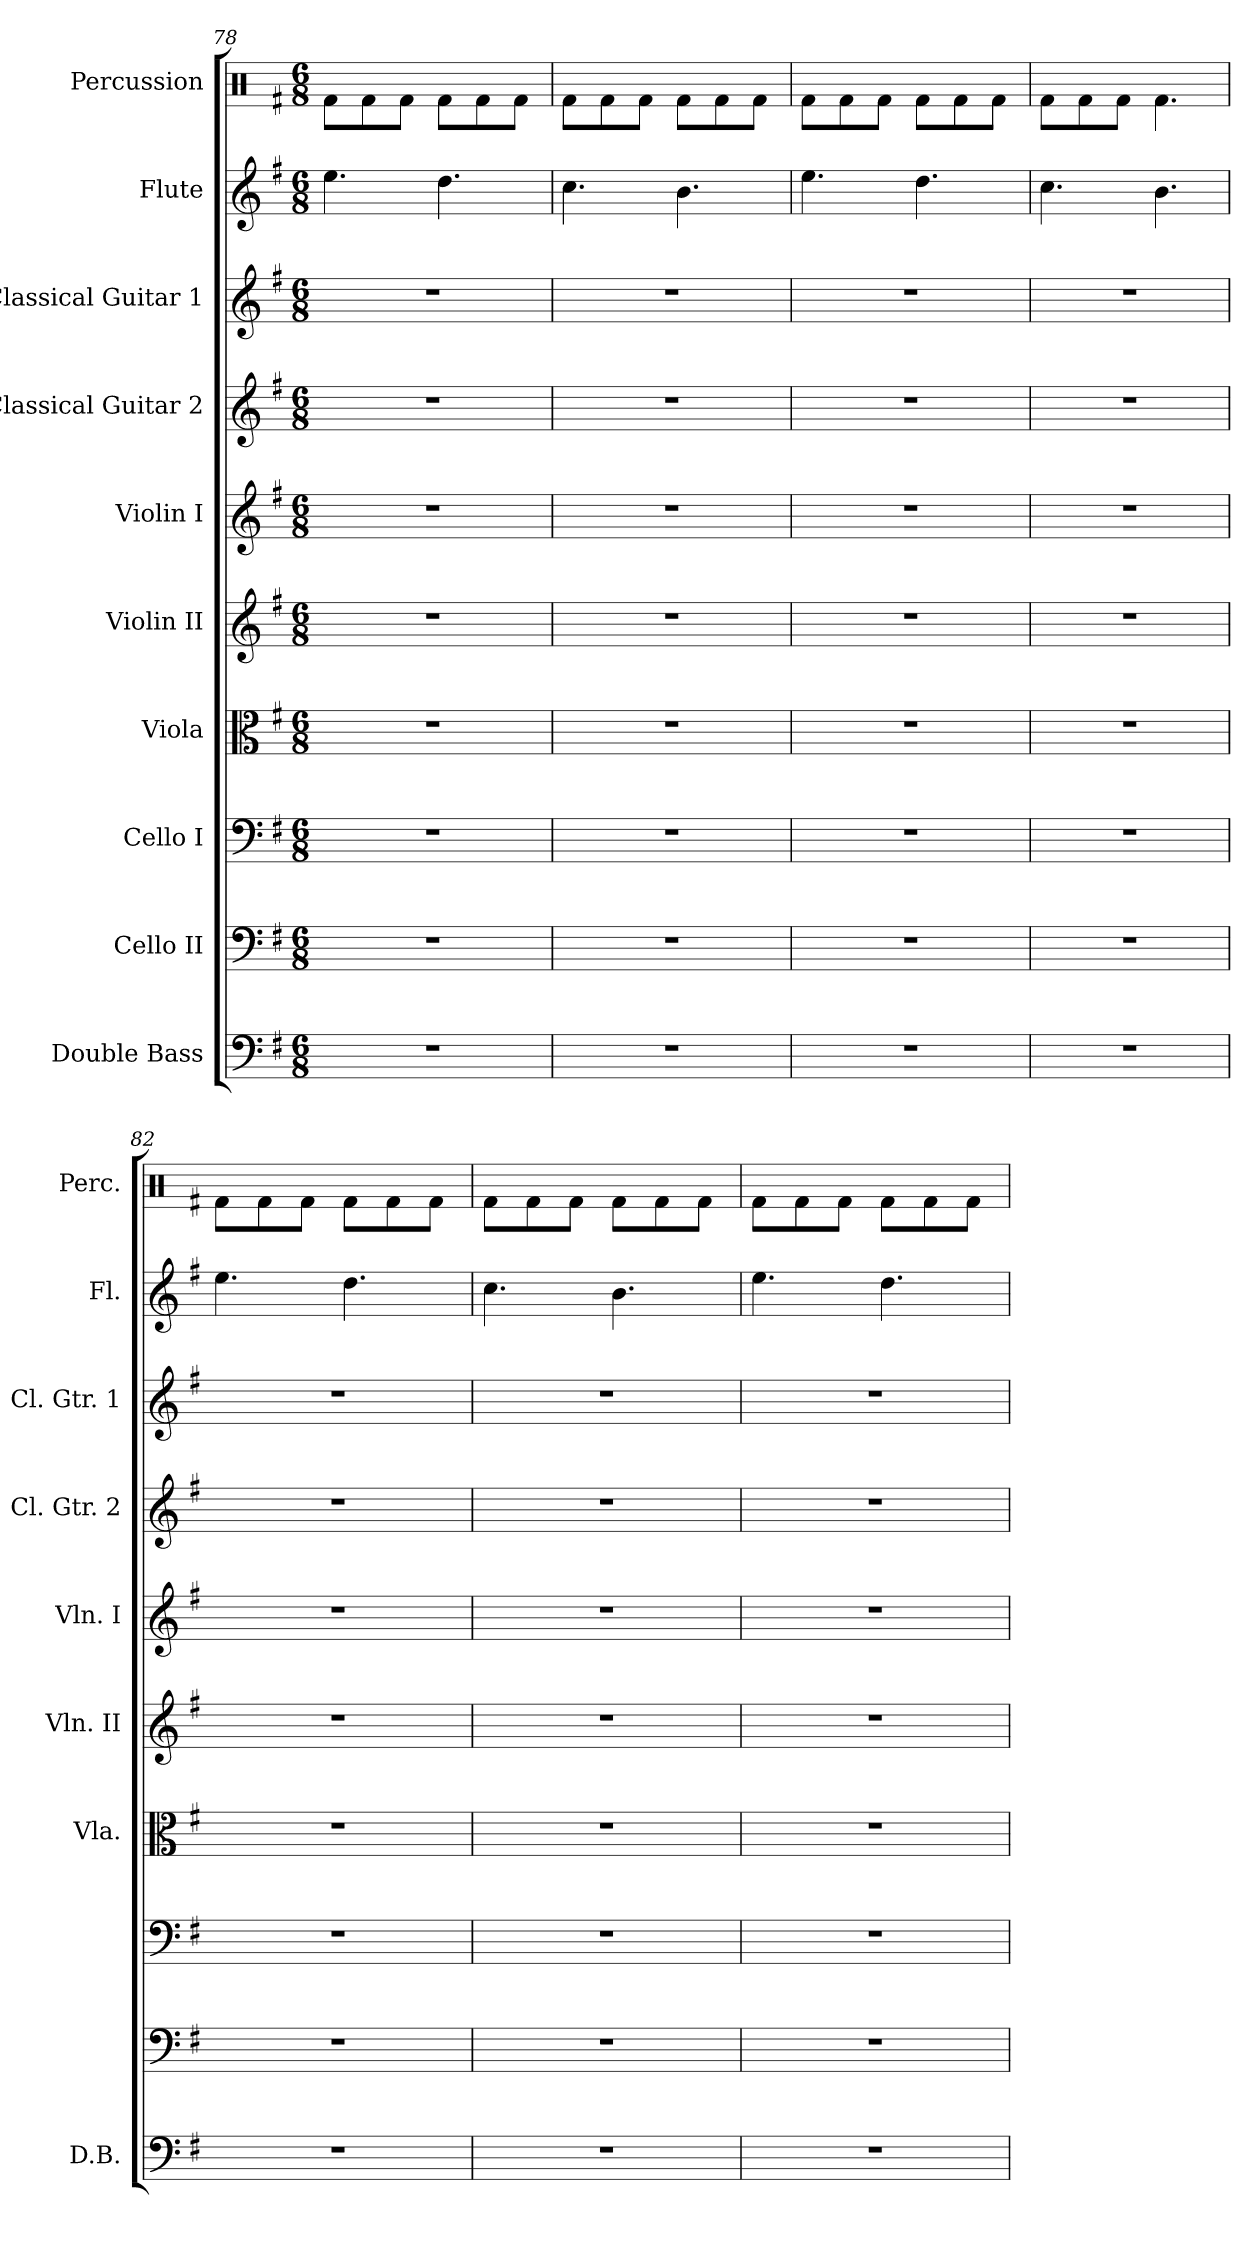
**kern	**kern	**kern	**kern	**kern	**kern	**kern	**kern	**kern	**kern
*part10	*part9	*part8	*part7	*part6	*part5	*part4	*part3	*part2	*part1
*staff10	*staff9	*staff8	*staff7	*staff6	*staff5	*staff4	*staff3	*staff2	*staff1
*I"Double Bass	*I"Cello II	*I"Cello I	*I"Viola	*I"Violin II	*I"Violin I	*I"Classical Guitar 2	*I"Classical Guitar 1	*I"Flute	*I"Percussion
*I'D.B.	*	*	*I'Vla.	*I'Vln. II	*I'Vln. I	*I'Cl. Gtr. 2	*I'Cl. Gtr. 1	*I'Fl.	*I'Perc.
*clefF4	*clefF4	*clefF4	*clefC3	*clefG2	*clefG2	*clefG2	*clefG2	*clefG2	*clefX
*ITrd7c12	*	*	*	*	*	*ITrd7c12	*ITrd7c12	*	*
*k[f#]	*k[f#]	*k[f#]	*k[f#]	*k[f#]	*k[f#]	*k[f#]	*k[f#]	*k[f#]	*k[f#]
*e:	*e:	*e:	*e:	*e:	*e:	*e:	*e:	*e:	*e:
*M6/8	*M6/8	*M6/8	*M6/8	*M6/8	*M6/8	*M6/8	*M6/8	*M6/8	*M6/8
=78	=78	=78	=78	=78	=78	=78	=78	=78	=78
2.r	2.r	2.r	2.r	2.r	2.r	2.r	2.r	4.ee\	8Rf\L
.	.	.	.	.	.	.	.	.	8Rf\
.	.	.	.	.	.	.	.	.	8Rf\J
.	.	.	.	.	.	.	.	4.dd\	8Rf\L
.	.	.	.	.	.	.	.	.	8Rf\
.	.	.	.	.	.	.	.	.	8Rf\J
=79	=79	=79	=79	=79	=79	=79	=79	=79	=79
2.r	2.r	2.r	2.r	2.r	2.r	2.r	2.r	4.cc\	8Rf\L
.	.	.	.	.	.	.	.	.	8Rf\
.	.	.	.	.	.	.	.	.	8Rf\J
.	.	.	.	.	.	.	.	4.b\	8Rf\L
.	.	.	.	.	.	.	.	.	8Rf\
.	.	.	.	.	.	.	.	.	8Rf\J
=80	=80	=80	=80	=80	=80	=80	=80	=80	=80
2.r	2.r	2.r	2.r	2.r	2.r	2.r	2.r	4.ee\	8Rf\L
.	.	.	.	.	.	.	.	.	8Rf\
.	.	.	.	.	.	.	.	.	8Rf\J
.	.	.	.	.	.	.	.	4.dd\	8Rf\L
.	.	.	.	.	.	.	.	.	8Rf\
.	.	.	.	.	.	.	.	.	8Rf\J
=81	=81	=81	=81	=81	=81	=81	=81	=81	=81
2.r	2.r	2.r	2.r	2.r	2.r	2.r	2.r	4.cc\	8Rf\L
.	.	.	.	.	.	.	.	.	8Rf\
.	.	.	.	.	.	.	.	.	8Rf\J
.	.	.	.	.	.	.	.	4.b\	4.Rf\
!!LO:PB:g=z
=82	=82	=82	=82	=82	=82	=82	=82	=82	=82
2.r	2.r	2.r	2.r	2.r	2.r	2.r	2.r	4.ee\	8Rf\L
.	.	.	.	.	.	.	.	.	8Rf\
.	.	.	.	.	.	.	.	.	8Rf\J
.	.	.	.	.	.	.	.	4.dd\	8Rf\L
.	.	.	.	.	.	.	.	.	8Rf\
.	.	.	.	.	.	.	.	.	8Rf\J
=83	=83	=83	=83	=83	=83	=83	=83	=83	=83
2.r	2.r	2.r	2.r	2.r	2.r	2.r	2.r	4.cc\	8Rf\L
.	.	.	.	.	.	.	.	.	8Rf\
.	.	.	.	.	.	.	.	.	8Rf\J
.	.	.	.	.	.	.	.	4.b\	8Rf\L
.	.	.	.	.	.	.	.	.	8Rf\
.	.	.	.	.	.	.	.	.	8Rf\J
=84	=84	=84	=84	=84	=84	=84	=84	=84	=84
2.r	2.r	2.r	2.r	2.r	2.r	2.r	2.r	4.ee\	8Rf\L
.	.	.	.	.	.	.	.	.	8Rf\
.	.	.	.	.	.	.	.	.	8Rf\J
.	.	.	.	.	.	.	.	4.dd\	8Rf\L
.	.	.	.	.	.	.	.	.	8Rf\
.	.	.	.	.	.	.	.	.	8Rf\J
=	=	=	=	=	=	=	=	=	=
*-	*-	*-	*-	*-	*-	*-	*-	*-	*-
